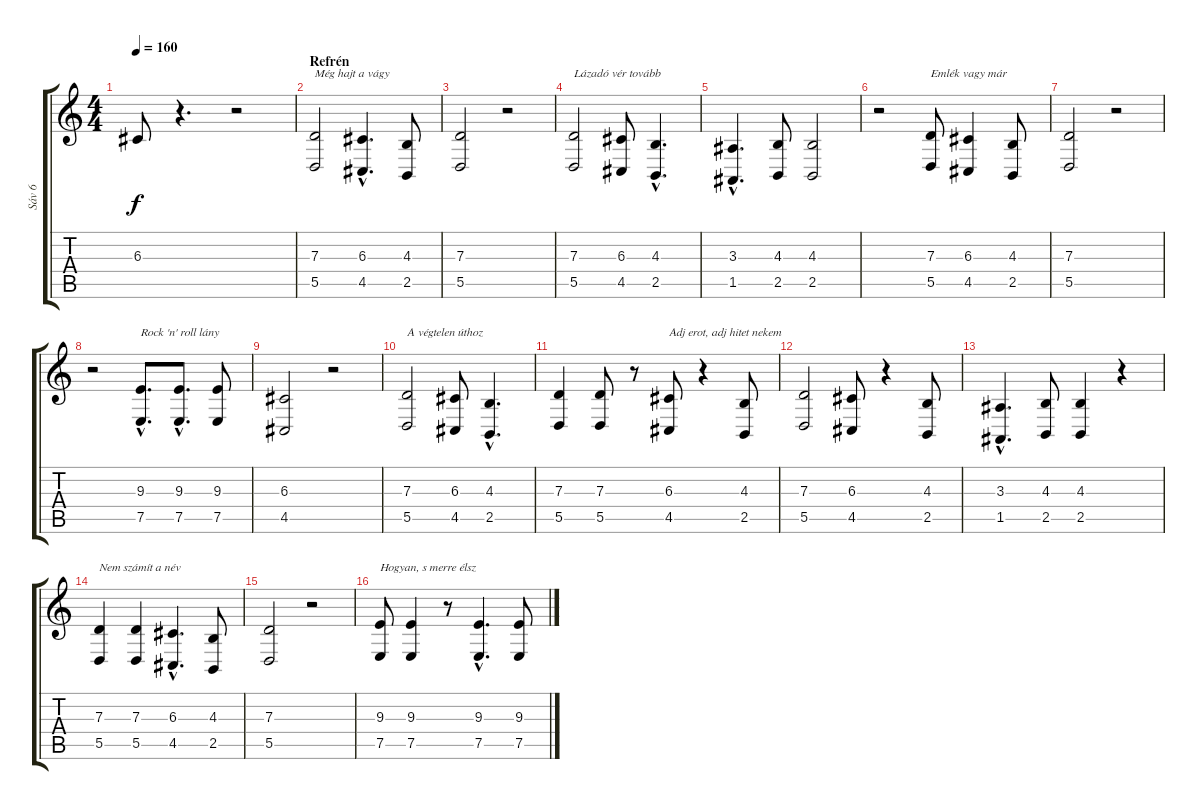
\track ("Sáv 6" "Sáv 6") {instrument lead6voice}
\staff {score tabs}
\tuning (E4 B3 G3 D3 A2 E2) {hide}
\ts (4 4)
\tempo 160
\clef g2
\ks c
6.3{t}.8{dy f} r.4{d} r.2 |
\section ("" "Refrén")
(7.3 5.5).2{txt "Még hajt a vágy"} (6.3{hac} 4.5{hac}).4{d} (4.3 2.5).8 |
(7.3 5.5).2 r.2 |
(7.3 5.5).2{txt "Lázadó vér tovább"} (6.3 4.5).8 (4.3{hac} 2.5{hac}).4{d} |
(3.3{hac} 1.5{hac}).4{d} (4.3 2.5).8 (4.3 2.5).2 |
r.2 (7.3 5.5).8{txt "Emlék vagy már"} (6.3 4.5).4 (4.3 2.5).8 |
(7.3 5.5).2 r.2 |
r.2 (9.3{hac} 7.5{hac}).8{d txt "Rock 'n' roll lány"} (9.3{hac} 7.5{hac}).8{d} (9.3 7.5).8 |
(6.3 4.5).2 r.2 |
(7.3 5.5).2{txt "A végtelen úthoz"} (6.3 4.5).8 (4.3{hac} 2.5{hac}).4{d} |
(7.3 5.5).4 (7.3 5.5).8 r.8 (6.3 4.5).8{txt "Adj erot, adj hitet nekem"} r.4 (4.3 2.5).8 |
(7.3 5.5).2 (6.3 4.5).8 r.4 (4.3 2.5).8 |
(3.3{hac} 1.5{hac}).4{d} (4.3 2.5).8 (4.3 2.5).4 r.4 |
(7.3 5.5).4{txt "Nem számít a név"} (7.3 5.5).4 (6.3{hac} 4.5{hac}).4{d} (4.3 2.5).8 |
(7.3 5.5).2 r.2 |
(9.3 7.5).8{txt "Hogyan, s merre élsz"} (9.3 7.5).4 r.8 (9.3{hac} 7.5{hac}).4{d} (9.3 7.5).8
